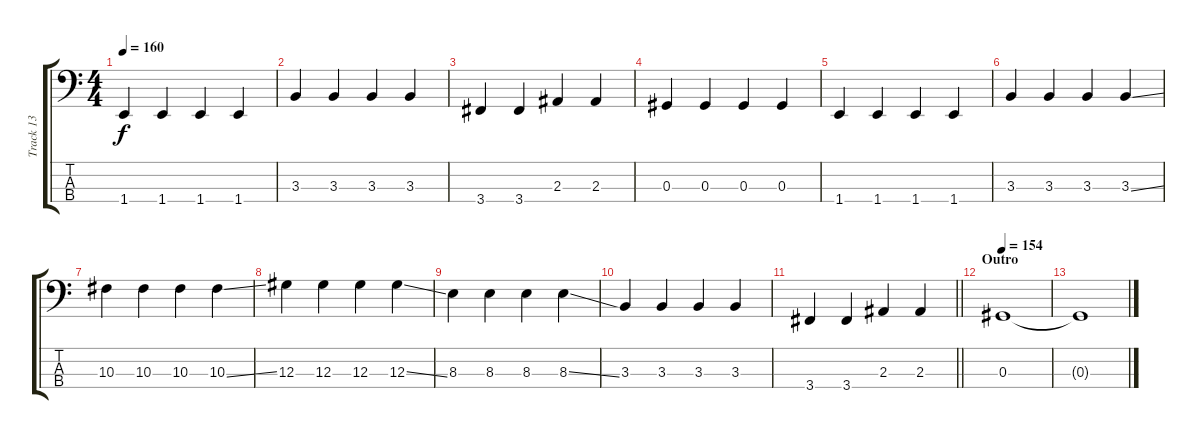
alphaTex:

\track ("Track 13" "Track 13") {instrument electricbasspick}
\staff {score tabs}
\tuning (Gb2 Db2 Ab1 Eb1) {hide}
\ts (4 4)
\tempo 160
\clef f4
\ks c
1.4.4{dy f} 1.4.4 1.4.4 1.4.4 |
3.3.4 3.3.4 3.3.4 3.3.4 |
3.4.4 3.4.4 2.3.4 2.3.4 |
0.3.4 0.3.4 0.3.4 0.3.4 |
1.4.4 1.4.4 1.4.4 1.4.4 |
3.3.4 3.3.4 3.3.4 3.3{ss}.4 |
10.3.4 10.3.4 10.3.4 10.3{ss}.4 |
12.3.4 12.3.4 12.3.4 12.3{ss}.4 |
8.3.4 8.3.4 8.3.4 8.3{ss}.4 |
3.3.4 3.3.4 3.3.4 3.3.4 |
\barLineRight lightlight
3.4.4 3.4.4 2.3.4 2.3.4 |
\section ("" "Outro")
\tempo 154
0.3.1 |
0.3{t}.1
